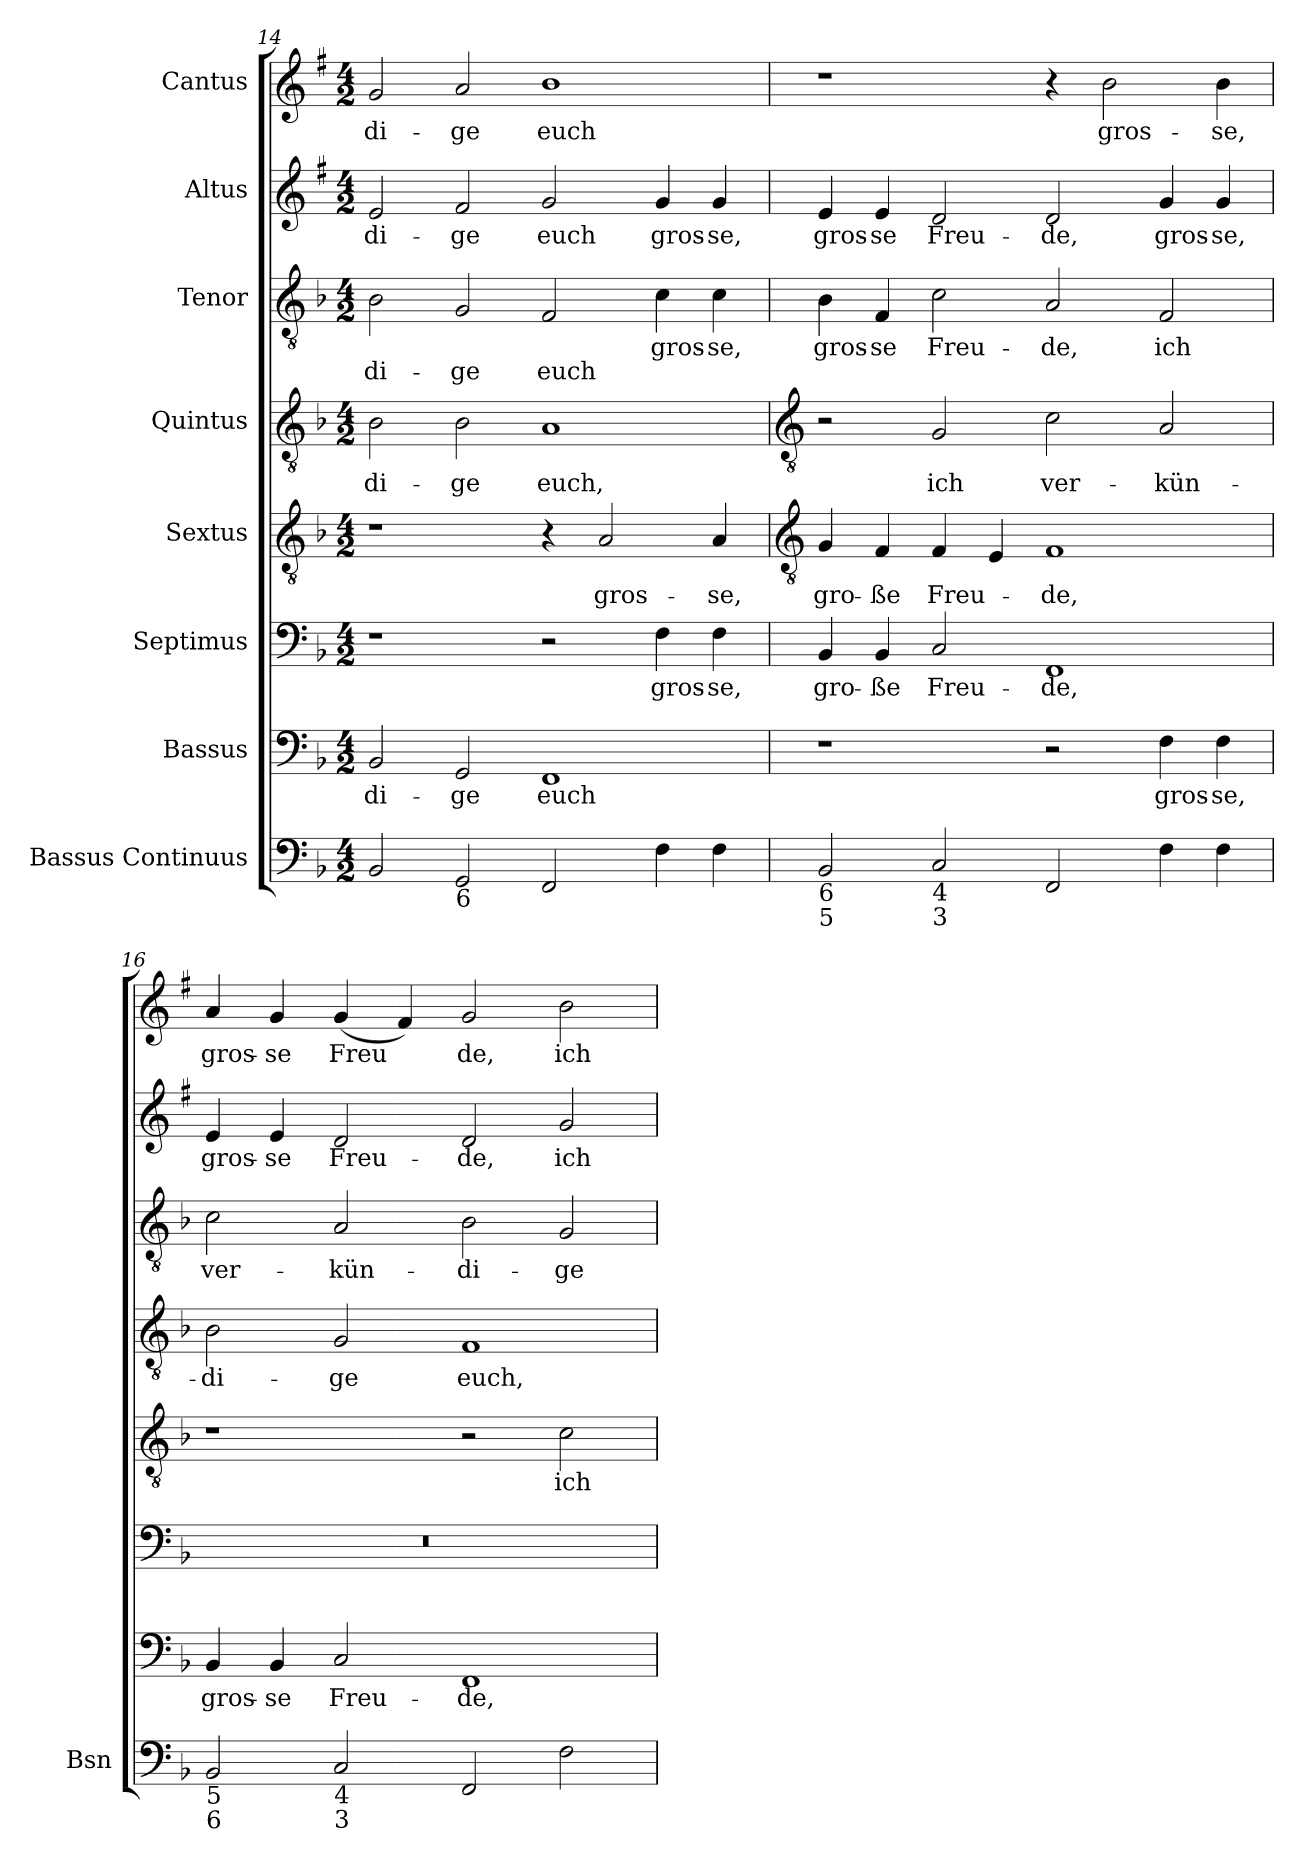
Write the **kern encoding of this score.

**kern	**kern	**text	**kern	**text	**kern	**text	**kern	**text	**kern	**text	**text	**kern	**text	**kern	**text
*part8	*part7	*part7	*part6	*part6	*part5	*part5	*part4	*part4	*part3	*part3	*part3	*part2	*part2	*part1	*part1
*staff8	*staff7	*staff7	*staff6	*staff6	*staff5	*staff5	*staff4	*staff4	*staff3	*staff3	*staff3	*staff2	*staff2	*staff1	*staff1
*I"Bassus Continuus	*I"Bassus	*	*I"Septimus	*	*I"Sextus	*	*I"Quintus	*	*I"Tenor	*	*	*I"Altus	*	*I"Cantus	*
*I'Bsn	*	*	*	*	*	*	*	*	*	*	*	*	*	*	*
!!LO:LB:g=z
*clefF4	*clefF4	*	*clefF4	*	*clefGv2	*	*clefGv2	*	*clefGv2	*	*	*clefG2	*	*clefG2	*
*	*	*	*	*	*	*	*	*	*	*	*	*ITrd1c2	*	*ITrd1c2	*
*k[b-]	*k[b-]	*	*k[b-]	*	*k[b-]	*	*k[b-]	*	*k[b-]	*	*	*k[b-]	*	*k[b-]	*
*F:	*F:	*	*F:	*	*F:	*	*F:	*	*F:	*	*	*F:	*	*F:	*
*M4/2	*M4/2	*	*M4/2	*	*M4/2	*	*M4/2	*	*M4/2	*	*	*M4/2	*	*M4/2	*
=14	=14	=14	=14	=14	=14	=14	=14	=14	=14	=14	=14	=14	=14	=14	=14
!	!	!LO:LY:b	!	!	!	!	!	!LO:LY:b	!	!	!LO:LY:b	!	!LO:LY:b	!	!LO:LY:b
2BB-	2BB-	-di-	1r	.	1r	.	2B-	-di-	2B-	.	-di-	2d	-di-	2f	-di-
!LO:TX:b:t=6	!	!	!	!	!	!	!	!	!	!	!	!	!	!	!
!	!	!LO:LY:b	!	!	!	!	!	!LO:LY:b	!	!	!LO:LY:b	!	!LO:LY:b	!	!LO:LY:b
2GG	2GG	-ge	.	.	.	.	2B-	-ge	2G	.	-ge	2e	-ge	2g	-ge
!	!	!LO:LY:b	!	!	!	!	!	!LO:LY:b	!	!	!LO:LY:b	!	!LO:LY:b	!	!LO:LY:b
2FF	1FF	euch	2r	.	4r	.	1A	euch,	2F	.	euch	2f	euch	1a	euch
!	!	!	!	!	!	!LO:LY:b	!	!	!	!	!	!	!	!	!
.	.	.	.	.	2A	gros-	.	.	.	.	.	.	.	.	.
!	!	!	!	!LO:LY:b	!	!	!	!	!	!LO:LY:b	!	!	!LO:LY:b	!	!
4F	.	.	4F	gros-	.	.	.	.	4c	gros-	.	4f	gros-	.	.
!	!	!	!	!LO:LY:b	!	!LO:LY:b	!	!	!	!LO:LY:b	!	!	!LO:LY:b	!	!
4F	.	.	4F	-se,	4A	-se,	.	.	4c	-se,	.	4f	-se,	.	.
!!LO:LB:g=z
=15	=15	=15	=15	=15	=15	=15	=15	=15	=15	=15	=15	=15	=15	=15	=15
*	*	*	*	*	*clefGv2	*	*clefGv2	*	*	*	*	*	*	*	*
!LO:TX:b:t=6	!	!	!	!	!	!	!	!	!	!	!	!	!	!	!
!LO:TX:b:t=5	!	!	!	!	!	!	!	!	!	!	!	!	!	!	!
!	!	!	!	!LO:LY:b	!	!LO:LY:b	!	!	!	!LO:LY:b	!	!	!LO:LY:b	!	!
2BB-	1r	.	4BB-	gro-	4G	gro-	2r	.	4B-	gros-	.	4d	gros-	1r	.
!	!	!	!	!LO:LY:b	!	!LO:LY:b	!	!	!	!LO:LY:b	!	!	!LO:LY:b	!	!
.	.	.	4BB-	-ße	4F	-ße	.	.	4F	-se	.	4d	-se	.	.
!LO:TX:b:t=4	!	!	!	!	!	!	!	!	!	!	!	!	!	!	!
!LO:TX:b:t=3	!	!	!	!	!	!	!	!	!	!	!	!	!	!	!
!	!	!	!	!LO:LY:b	!	!LO:LY:b	!	!LO:LY:b	!	!LO:LY:b	!	!	!LO:LY:b	!	!
2C	.	.	2C	Freu-	4F	Freu-	2G	ich	2c	Freu-	.	2c	Freu-	.	.
.	.	.	.	.	4E	.	.	.	.	.	.	.	.	.	.
!	!	!	!	!LO:LY:b	!	!LO:LY:b	!	!LO:LY:b	!	!LO:LY:b	!	!	!LO:LY:b	!	!
2FF	2r	.	1FF	-de,	1F	-de,	2c	ver-	2A	-de,	.	2c	-de,	4r	.
!	!	!	!	!	!	!	!	!	!	!	!	!	!	!	!LO:LY:b
.	.	.	.	.	.	.	.	.	.	.	.	.	.	2a	gros-
!	!	!LO:LY:b	!	!	!	!	!	!LO:LY:b	!	!LO:LY:b	!	!	!LO:LY:b	!	!
4F	4F	gros-	.	.	.	.	2A	-kün-	2F	ich	.	4f	gros-	.	.
!	!	!LO:LY:b	!	!	!	!	!	!	!	!	!	!	!LO:LY:b	!	!LO:LY:b
4F	4F	-se,	.	.	.	.	.	.	.	.	.	4f	-se,	4a	-se,
=16	=16	=16	=16	=16	=16	=16	=16	=16	=16	=16	=16	=16	=16	=16	=16
!LO:TX:b:t=5	!	!	!	!	!	!	!	!	!	!	!	!	!	!	!
!LO:TX:b:t=6	!	!	!	!	!	!	!	!	!	!	!	!	!	!	!
!	!	!LO:LY:b	!	!	!	!	!	!LO:LY:b	!	!LO:LY:b	!	!	!LO:LY:b	!	!LO:LY:b
2BB-	4BB-	gros-	0r	.	1r	.	2B-	-di-	2c	ver-	.	4d	gros-	4g	gros-
!	!	!LO:LY:b	!	!	!	!	!	!	!	!	!	!	!LO:LY:b	!	!LO:LY:b
.	4BB-	-se	.	.	.	.	.	.	.	.	.	4d	-se	4f	-se
!LO:TX:b:t=4	!	!	!	!	!	!	!	!	!	!	!	!	!	!	!
!LO:TX:b:t=3	!	!	!	!	!	!	!	!	!	!	!	!	!	!	!
!	!	!LO:LY:b	!	!	!	!	!	!LO:LY:b	!	!LO:LY:b	!	!	!LO:LY:b	!	!LO:LY:b
2C	2C	Freu-	.	.	.	.	2G	-ge	2A	-kün-	.	2c	Freu-	(<4f	Freu
!	!	!	!	!	!	!	!	!	!	!	!	!	!	!	!LO:LY:b
.	.	.	.	.	.	.	.	.	.	.	.	.	.	4e)	-
!	!	!LO:LY:b	!	!	!	!	!	!LO:LY:b	!	!LO:LY:b	!	!	!LO:LY:b	!	!LO:LY:b
2FF	1FF	-de,	.	.	2r	.	1F	euch,	2B-	-di-	.	2c	-de,	2f	de,
!	!	!	!	!	!	!LO:LY:b	!	!	!	!LO:LY:b	!	!	!LO:LY:b	!	!LO:LY:b
2F	.	.	.	.	2c	ich	.	.	2G	-ge	.	2f	ich	2a	ich
=	=	=	=	=	=	=	=	=	=	=	=	=	=	=	=
*-	*-	*-	*-	*-	*-	*-	*-	*-	*-	*-	*-	*-	*-	*-	*-
